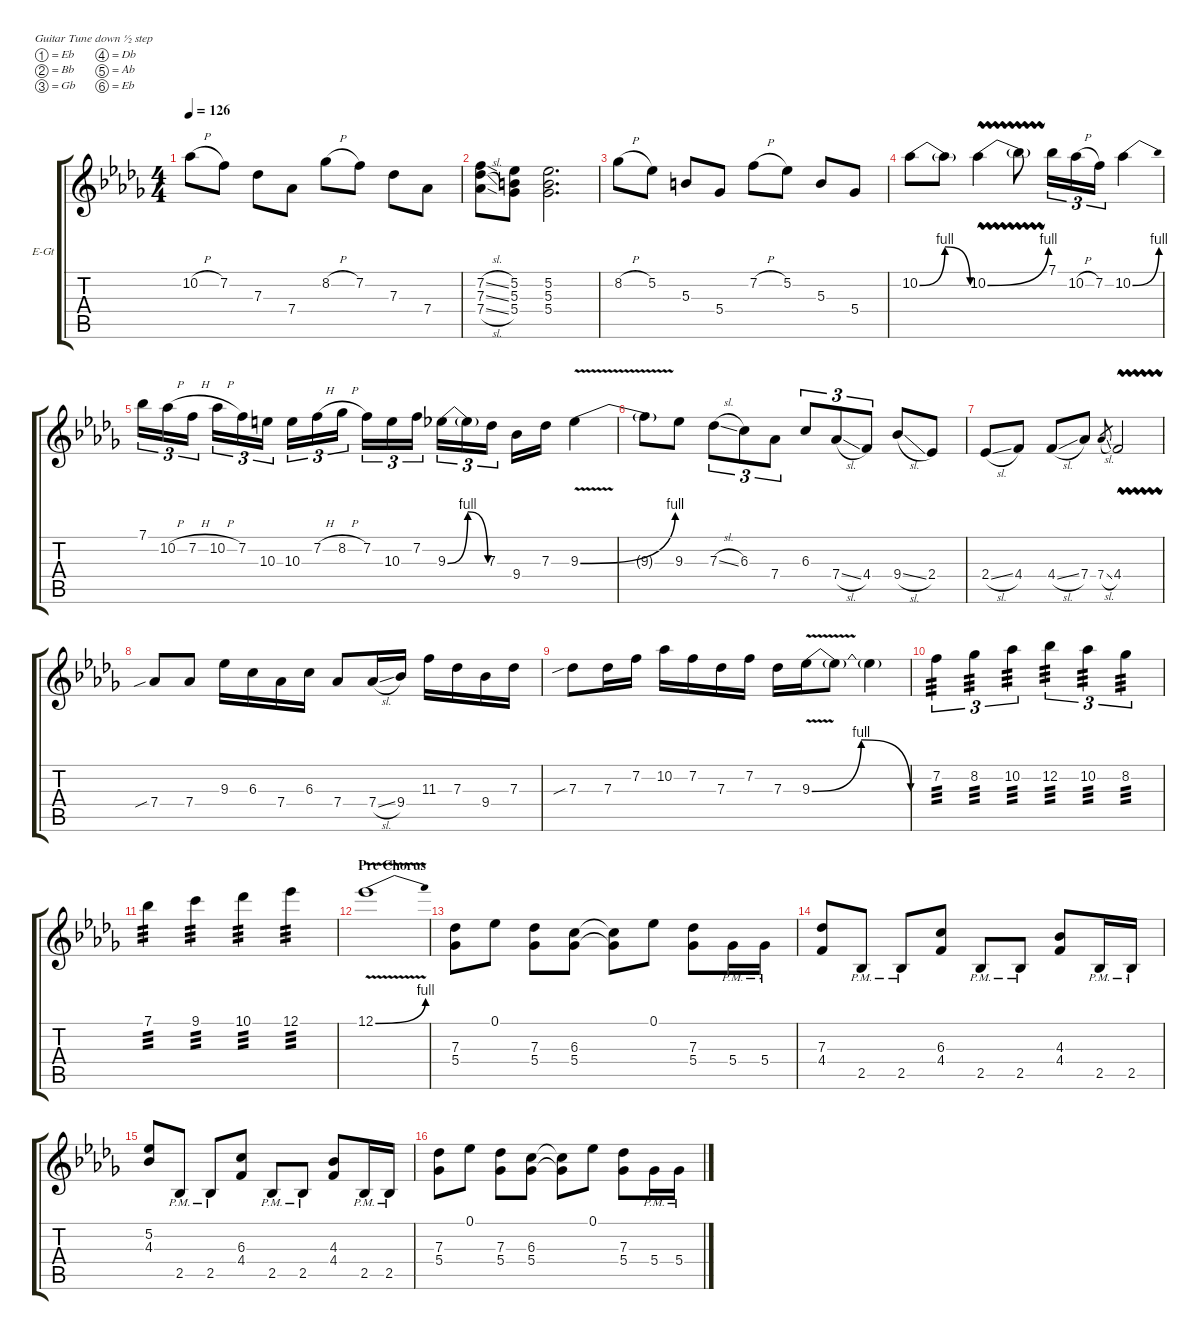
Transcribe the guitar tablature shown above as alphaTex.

\hideDynamics
\bracketExtendMode groupsimilarinstruments
\firstSystemTrackNameOrientation horizontal
\otherSystemsTrackNameOrientation horizontal
\track ("Electric Guitar 1" "E-Gt") {instrument distortionguitar}
\staff {score tabs}
\tuning (Eb4 Bb3 Gb3 Db3 Ab2 Eb2)
\ts (4 4)
\tempo 126
\clef g2
\ks db
10.2{h}.8{dy f} 7.2.8 7.3.8 7.4.8 8.2{h}.8 7.2.8 7.3.8 7.4.8 |
(7.2{sl} 7.4{sl} 7.3{sl}).8 (5.3 5.2 5.4).8 (5.3 5.2 5.4).2{d} |
8.2{h}.8 5.2.8 5.3.8 5.4.8 7.2{h}.8 5.2.8 5.3.8 5.4.8 |
10.2{be (bendrelease 0 0 10.2 4 20.4 4 30 0)}.8 10.2{t}.8 10.2{be (bend 0 0 15 4) vw}.4 10.2{t}.8 7.1.16{tu (3 2)} 10.2{h}.16{tu (3 2)} 7.2.16{tu (3 2)} 10.2{be (bend 0 0 15 4)}.4 |
7.1.16{tu (3 2)} 10.2{h}.16{tu (3 2)} 7.2{h}.16{tu (3 2)} 10.2{h}.16{tu (3 2)} 7.2.16{tu (3 2)} 10.3.16{tu (3 2)} 10.3.16{tu (3 2)} 7.2{h}.16{tu (3 2)} 8.2{h}.16{tu (3 2)} 7.2.16{tu (3 2)} 10.3.16{tu (3 2)} 7.2.16{tu (3 2)} 9.3{be (bendrelease 0 0 10.2 4 20.4 4 30 0)}.16{tu (3 2)} 9.3{t}.16{tu (3 2)} 7.3.16{tu (3 2)} 9.4.16 7.3.16 9.3{be (bend 0 0 15 4) v}.4 |
9.3{t}.8 9.3.8 7.3{sl}.8{tu (3 2)} 6.3.8{tu (3 2)} 7.4.8{tu (3 2)} 6.3.8{tu (3 2)} 7.4{sl}.8{tu (3 2)} 4.4.8{tu (3 2)} 9.4{sl}.8 2.4.8 |
2.4{sl}.8 4.4.8 4.4{sl}.8 7.4.8 7.4{sl}.8{gr} 4.4{vw}.2 |
7.4{sib}.8 7.4.8 9.3.16 6.3.16 7.4.16 6.3.16 7.4.8 7.4{sl}.16 9.4.16 11.3.16 7.3.16 9.4.16 7.3.16 |
7.3{sib}.8 7.3.16 7.2.16 10.2.16 7.2.16 7.3.16 7.2.16 7.3.16 9.3{be (bendrelease 0 0 51 4 51 4 59.4 0) v}.16 9.3{t}.8 9.3{t}.4 |
7.2.4{tu (3 2) tp 3} 8.2.4{tu (3 2) tp 3} 10.2.4{tu (3 2) tp 3} 12.2.4{tu (3 2) tp 3} 10.2.4{tu (3 2) tp 3} 8.2.4{tu (3 2) tp 3} |
7.1.4{tp 3} 9.1.4{tp 3} 10.1.4{tp 3} 12.1.4{tp 3} |
\section ("" "Pre Chorus")
12.1{be (bend 0 0 15 4) v}.1 |
(5.4 7.3).8 0.1.8 (7.3 5.4).8 (6.3 5.4).8 (6.3{t} 5.4{t}).8 0.1.8 (7.3 5.4).8 5.4{pm}.16 5.4{pm}.16 |
(4.4 7.3).8 2.5{pm}.8 2.5{pm}.8 (4.4 6.3).8 2.5{pm}.8 2.5{pm}.8 (4.4 4.3).8 2.5{pm}.16 2.5{pm}.16 |
(4.3 5.2).8 2.5{pm}.8 2.5{pm}.8 (4.4 6.3).8 2.5{pm}.8 2.5{pm}.8 (4.4 4.3).8 2.5{pm}.16 2.5{pm}.16 |
(5.4 7.3).8 0.1.8 (7.3 5.4).8 (6.3 5.4).8 (6.3{t} 5.4{t}).8 0.1.8 (7.3 5.4).8 5.4{pm}.16 5.4{pm}.16
